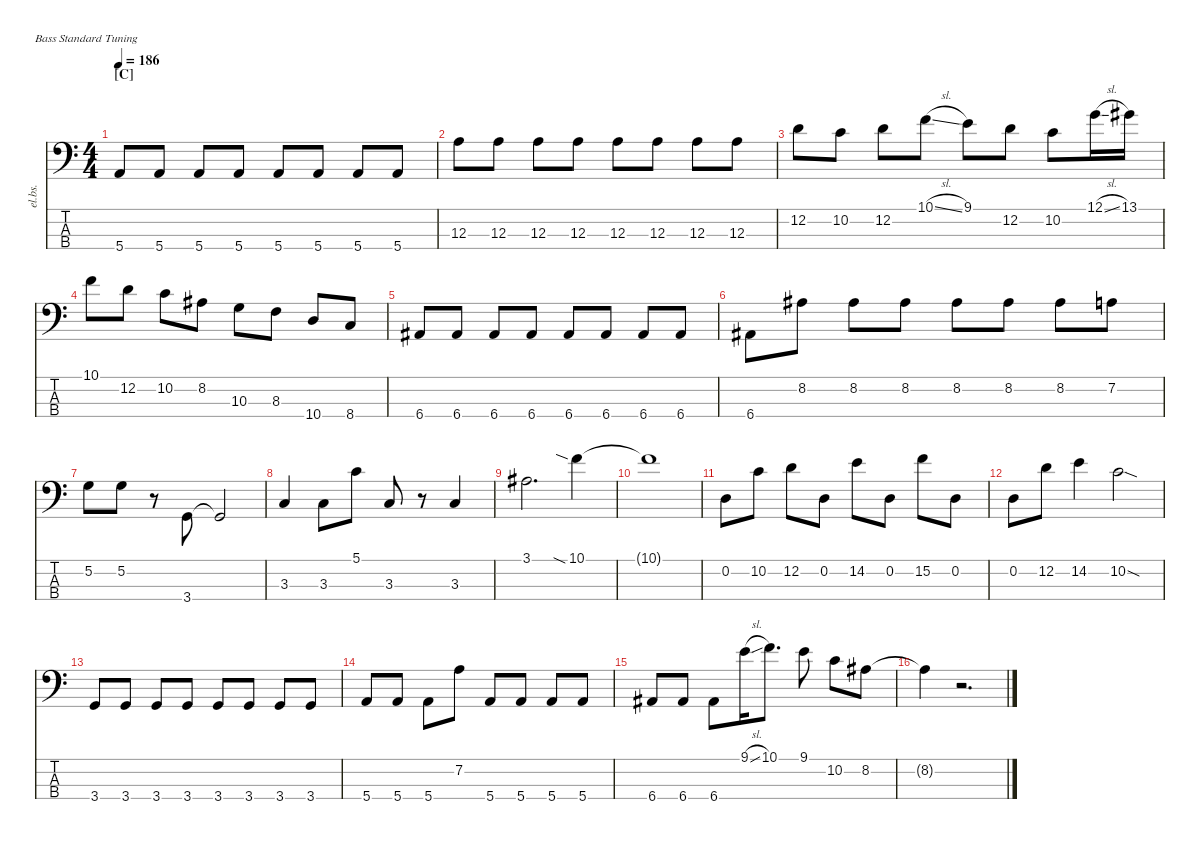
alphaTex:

\defaultSystemsLayout 4
\hideDynamics
\bracketExtendMode nobrackets
\track ("Electric Bass" "el.bs.") {instrument electricbassfinger}
\staff {score tabs}
\tuning (G2 D2 A1 E1)
\ts (4 4)
\section ("C" "")
\tempo 186
\clef f4
\ks c
5.4.8{dy mf beam Up} 5.4.8{beam Up} 5.4.8{beam Up} 5.4.8{beam Up} 5.4.8{beam Up} 5.4.8{beam Up} 5.4.8{beam Up} 5.4.8{beam Up} |
12.3.8{beam Down} 12.3.8{beam Down} 12.3.8{beam Down} 12.3.8{beam Down} 12.3.8{beam Down} 12.3.8{beam Down} 12.3.8{beam Down} 12.3.8{beam Down} |
12.2.8{beam Down} 10.2.8{beam Down} 12.2.8{beam Down} 10.1{sl}.8{beam Down} 9.1.8{beam Down} 12.2.8{beam Down} 10.2.8{beam Down} 12.1{sl}.16{beam Down} 13.1{acc #}.16{beam Down} |
10.1.8{beam Down} 12.2.8{beam Down} 10.2.8{beam Down} 8.2{acc #}.8{beam Down} 10.3.8{beam Down} 8.3.8{beam Down} 10.4.8{beam Up} 8.4.8{beam Up} |
6.4{acc #}.8{beam Up} 6.4{acc #}.8{beam Up} 6.4{acc #}.8{beam Up} 6.4{acc #}.8{beam Up} 6.4{acc #}.8{beam Up} 6.4{acc #}.8{beam Up} 6.4{acc #}.8{beam Up} 6.4{acc #}.8{beam Up} |
6.4{acc #}.8{beam Down} 8.2{acc #}.8{beam Down} 8.2{acc #}.8{beam Down} 8.2{acc #}.8{beam Down} 8.2{acc #}.8{beam Down} 8.2{acc #}.8{beam Down} 8.2{acc #}.8{beam Down} 7.2.8{beam Down} |
5.2.8{beam Down} 5.2.8{beam Down} r.8{beam Down} 3.4.8{beam Up} 3.4{t}.2{beam Up} |
3.3.4{beam Up} 3.3.8{beam Down} 5.1.8{beam Down} 3.3.8{beam Up} r.8{beam Down} 3.3.4{beam Up} |
3.1{acc #}.2{d beam Down} 10.1{sia}.4{beam Down} |
10.1{t}.1{beam Down} |
0.2.8{beam Down} 10.2.8{beam Down} 12.2.8{beam Down} 0.2.8{beam Down} 14.2.8{beam Down} 0.2.8{beam Down} 15.2.8{beam Down} 0.2.8{beam Down} |
0.2.8{beam Down} 12.2.8{beam Down} 14.2.4{beam Down} 10.2{sod}.2{beam Down} |
3.4.8{beam Up} 3.4.8{beam Up} 3.4.8{beam Up} 3.4.8{beam Up} 3.4.8{beam Up} 3.4.8{beam Up} 3.4.8{beam Up} 3.4.8{beam Up} |
5.4.8{beam Up} 5.4.8{beam Up} 5.4.8{beam Down} 7.2.8{beam Down} 5.4.8{beam Up} 5.4.8{beam Up} 5.4.8{beam Up} 5.4.8{beam Up} |
6.4{acc #}.8{beam Up} 6.4{acc #}.8{beam Up} 6.4{acc #}.8{beam Down} 9.1{sl}.16{beam Down} 10.1.8{d beam Down} 9.1.8{beam Down} 10.2.8{beam Down} 8.2{acc #}.8{beam Down} |
8.2{t acc #}.4{beam Down} r.2{d beam Down}
